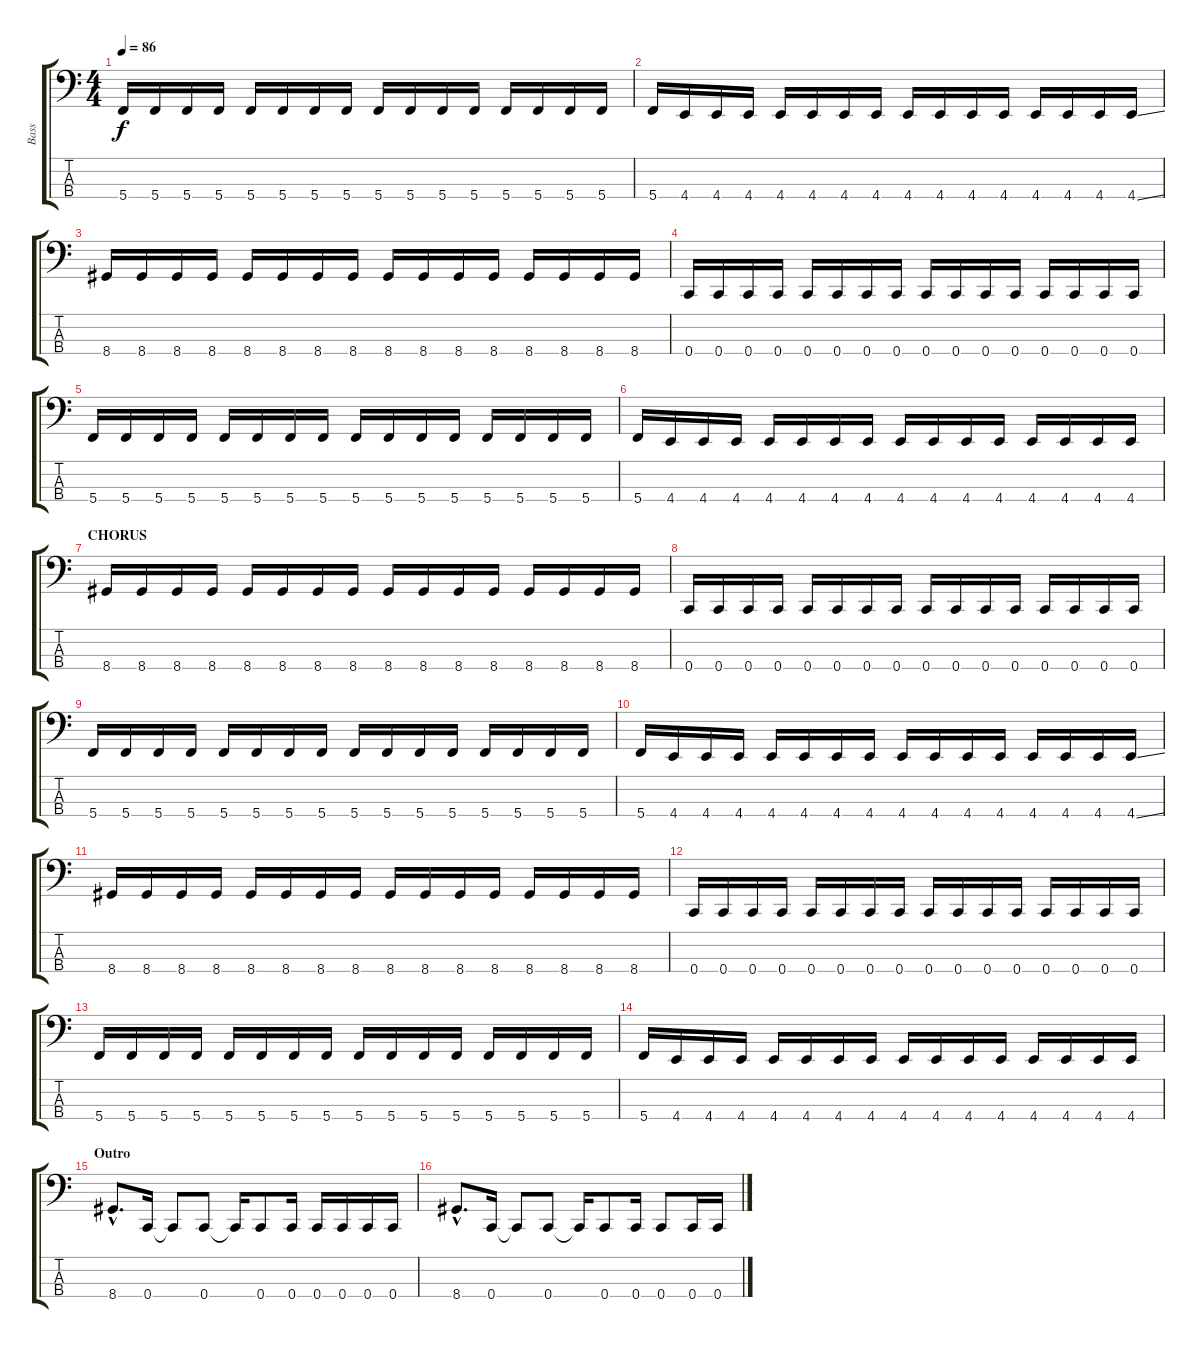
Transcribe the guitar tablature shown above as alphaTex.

\track ("Bass" "Bass") {instrument electricbasspick}
\staff {score tabs}
\tuning (F2 C2 G1 C1) {hide}
\ts (4 4)
\tempo 86
\clef f4
\ks c
5.4.16{dy f} 5.4.16 5.4.16 5.4.16 5.4.16 5.4.16 5.4.16 5.4.16 5.4.16 5.4.16 5.4.16 5.4.16 5.4.16 5.4.16 5.4.16 5.4.16 |
5.4.16 4.4.16 4.4.16 4.4.16 4.4.16 4.4.16 4.4.16 4.4.16 4.4.16 4.4.16 4.4.16 4.4.16 4.4.16 4.4.16 4.4.16 4.4{ss}.16 |
8.4.16 8.4.16 8.4.16 8.4.16 8.4.16 8.4.16 8.4.16 8.4.16 8.4.16 8.4.16 8.4.16 8.4.16 8.4.16 8.4.16 8.4.16 8.4.16 |
0.4.16 0.4.16 0.4.16 0.4.16 0.4.16 0.4.16 0.4.16 0.4.16 0.4.16 0.4.16 0.4.16 0.4.16 0.4.16 0.4.16 0.4.16 0.4.16 |
5.4.16 5.4.16 5.4.16 5.4.16 5.4.16 5.4.16 5.4.16 5.4.16 5.4.16 5.4.16 5.4.16 5.4.16 5.4.16 5.4.16 5.4.16 5.4.16 |
5.4.16 4.4.16 4.4.16 4.4.16 4.4.16 4.4.16 4.4.16 4.4.16 4.4.16 4.4.16 4.4.16 4.4.16 4.4.16 4.4.16 4.4.16 4.4.16 |
\section ("" "CHORUS")
8.4.16 8.4.16 8.4.16 8.4.16 8.4.16 8.4.16 8.4.16 8.4.16 8.4.16 8.4.16 8.4.16 8.4.16 8.4.16 8.4.16 8.4.16 8.4.16 |
0.4.16 0.4.16 0.4.16 0.4.16 0.4.16 0.4.16 0.4.16 0.4.16 0.4.16 0.4.16 0.4.16 0.4.16 0.4.16 0.4.16 0.4.16 0.4.16 |
5.4.16 5.4.16 5.4.16 5.4.16 5.4.16 5.4.16 5.4.16 5.4.16 5.4.16 5.4.16 5.4.16 5.4.16 5.4.16 5.4.16 5.4.16 5.4.16 |
5.4.16 4.4.16 4.4.16 4.4.16 4.4.16 4.4.16 4.4.16 4.4.16 4.4.16 4.4.16 4.4.16 4.4.16 4.4.16 4.4.16 4.4.16 4.4{ss}.16 |
8.4.16 8.4.16 8.4.16 8.4.16 8.4.16 8.4.16 8.4.16 8.4.16 8.4.16 8.4.16 8.4.16 8.4.16 8.4.16 8.4.16 8.4.16 8.4.16 |
0.4.16 0.4.16 0.4.16 0.4.16 0.4.16 0.4.16 0.4.16 0.4.16 0.4.16 0.4.16 0.4.16 0.4.16 0.4.16 0.4.16 0.4.16 0.4.16 |
5.4.16 5.4.16 5.4.16 5.4.16 5.4.16 5.4.16 5.4.16 5.4.16 5.4.16 5.4.16 5.4.16 5.4.16 5.4.16 5.4.16 5.4.16 5.4.16 |
5.4.16 4.4.16 4.4.16 4.4.16 4.4.16 4.4.16 4.4.16 4.4.16 4.4.16 4.4.16 4.4.16 4.4.16 4.4.16 4.4.16 4.4.16 4.4.16 |
\section ("" "Outro")
8.4{hac}.8{d} 0.4.16 0.4{t}.8 0.4.8 0.4{t}.16 0.4.8 0.4.16 0.4.16 0.4.16 0.4.16 0.4.16 |
8.4{hac}.8{d} 0.4.16 0.4{t}.8 0.4.8 0.4{t}.16 0.4.8 0.4.16 0.4.8 0.4.16 0.4.16
